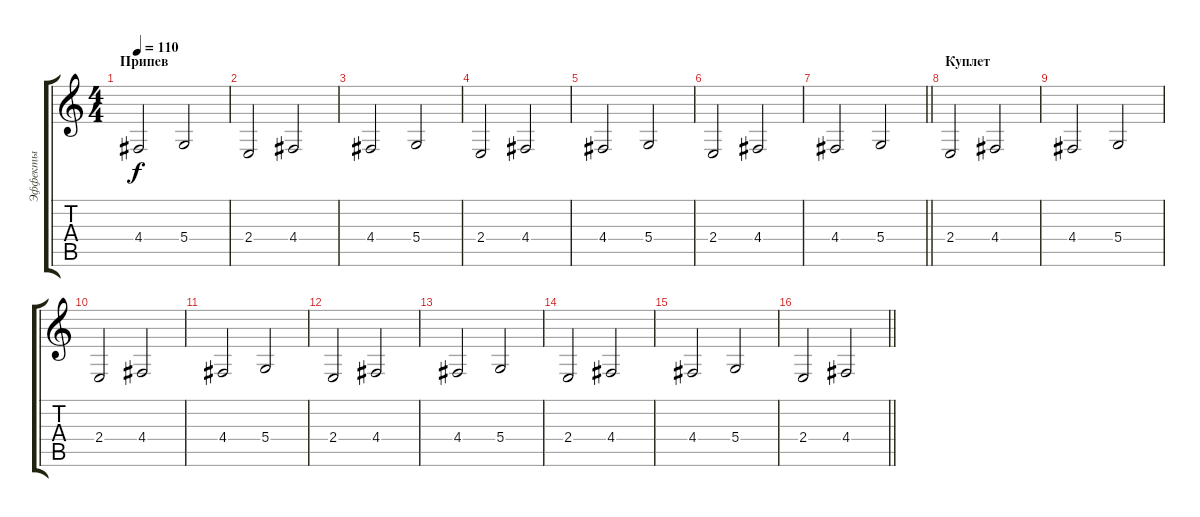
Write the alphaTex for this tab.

\track ("Эффекты" "Эффекты") {instrument stringensemble1}
\staff {score tabs}
\tuning (E4 B3 G3 D3 A2 E2) {hide}
\ts (4 4)
\section ("" "Припев")
\tempo 110
\clef g2
\ks c
4.4.2{dy f} 5.4.2 |
2.4.2 4.4.2 |
4.4.2 5.4.2 |
2.4.2 4.4.2 |
4.4.2 5.4.2 |
2.4.2 4.4.2 |
\barLineRight lightlight
4.4.2 5.4.2 |
\section ("" "Куплет ")
2.4.2 4.4.2 |
4.4.2 5.4.2 |
2.4.2 4.4.2 |
4.4.2 5.4.2 |
2.4.2 4.4.2 |
4.4.2 5.4.2 |
2.4.2 4.4.2 |
4.4.2 5.4.2 |
\barLineRight lightlight
2.4.2 4.4.2
